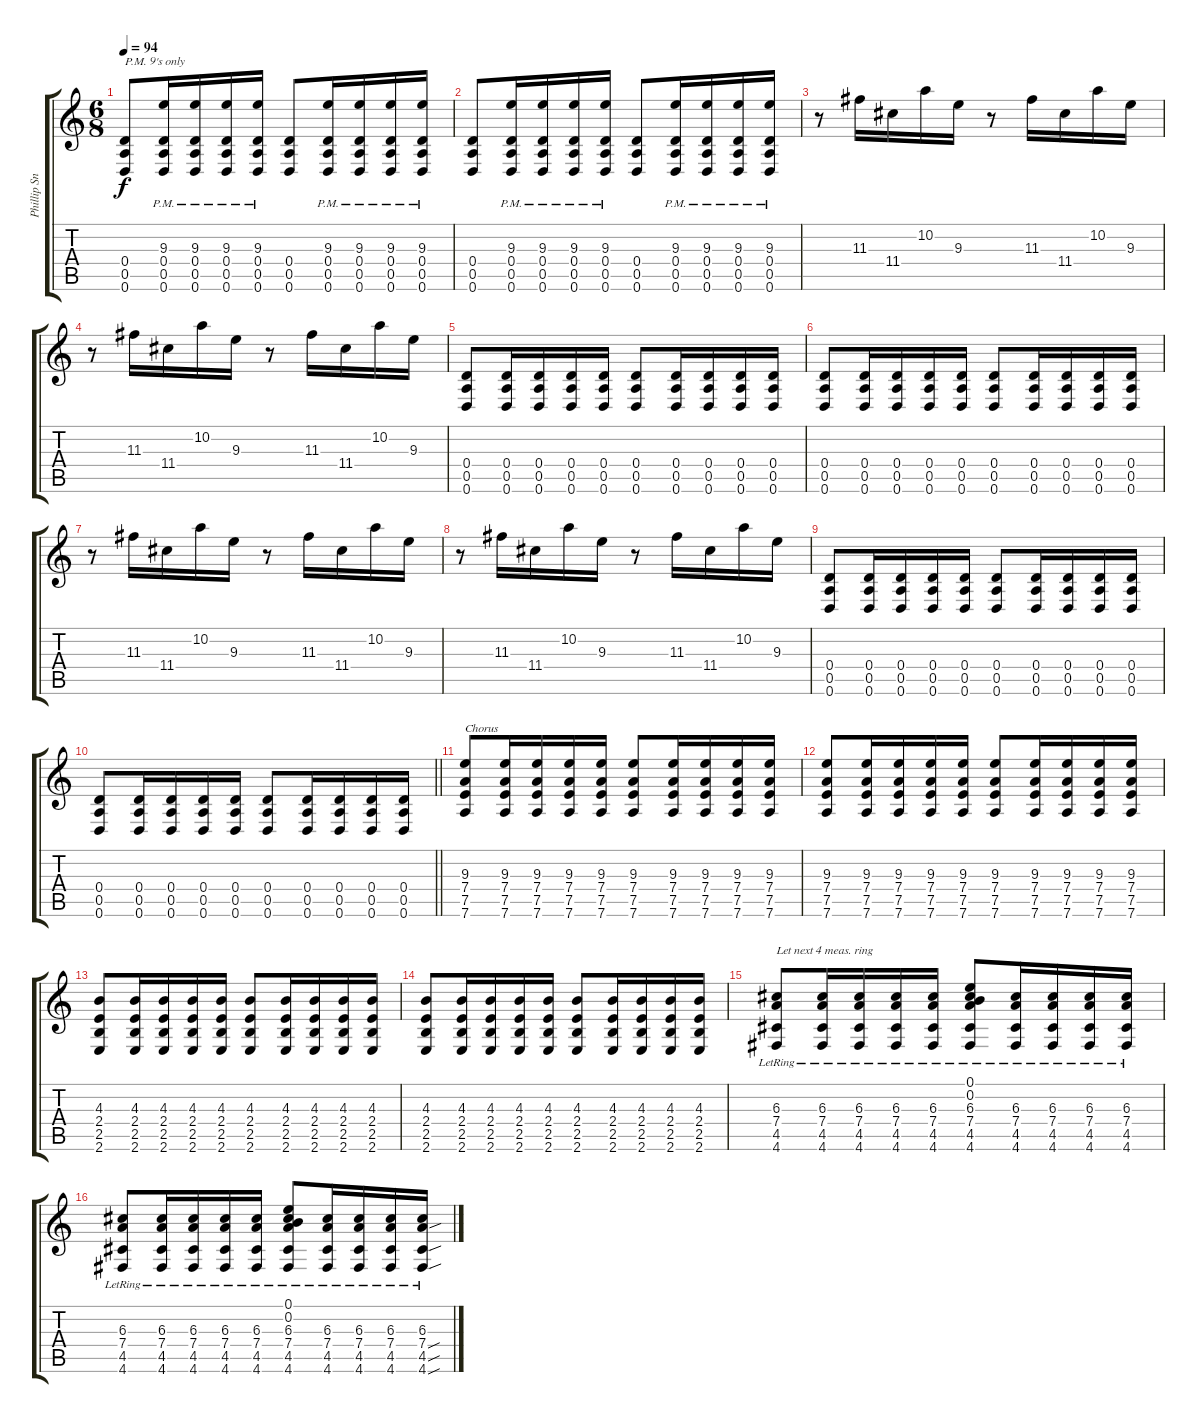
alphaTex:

\track ("Phillip Sneed | Rhythm" "Phillip Sn") {instrument electricguitarclean}
\staff {score tabs}
\tuning (E4 B3 G3 D3 A2 D2) {hide}
\ts (6 8)
\tempo 94
\clef g2
\ks c
(0.4 0.5 0.6).8{txt "P.M. 9's only" dy f instrument overdrivenguitar} (9.3{pm} 0.4 0.5 0.6).16 (9.3{pm} 0.4 0.5 0.6).16 (9.3{pm} 0.4 0.5 0.6).16 (9.3{pm} 0.4 0.5 0.6).16 (0.4 0.5 0.6).8 (9.3{pm} 0.4 0.5 0.6).16 (9.3{pm} 0.4 0.5 0.6).16 (9.3{pm} 0.4 0.5 0.6).16 (9.3{pm} 0.4 0.5 0.6).16 |
(0.4 0.5 0.6).8 (9.3{pm} 0.4 0.5 0.6).16 (9.3{pm} 0.4 0.5 0.6).16 (9.3{pm} 0.4 0.5 0.6).16 (9.3{pm} 0.4 0.5 0.6).16 (0.4 0.5 0.6).8 (9.3{pm} 0.4 0.5 0.6).16 (9.3{pm} 0.4 0.5 0.6).16 (9.3{pm} 0.4 0.5 0.6).16 (9.3{pm} 0.4 0.5 0.6).16 |
r.8 11.3.16{instrument distortionguitar} 11.4.16 10.2.16 9.3.16 r.8 11.3.16 11.4.16 10.2.16 9.3.16 |
r.8 11.3.16 11.4.16 10.2.16 9.3.16 r.8 11.3.16 11.4.16 10.2.16 9.3.16 |
(0.4 0.5 0.6).8{instrument overdrivenguitar} (0.4 0.5 0.6).16 (0.4 0.5 0.6).16 (0.4 0.5 0.6).16 (0.4 0.5 0.6).16 (0.4 0.5 0.6).8 (0.4 0.5 0.6).16 (0.4 0.5 0.6).16 (0.4 0.5 0.6).16 (0.4 0.5 0.6).16 |
(0.4 0.5 0.6).8 (0.4 0.5 0.6).16 (0.4 0.5 0.6).16 (0.4 0.5 0.6).16 (0.4 0.5 0.6).16 (0.4 0.5 0.6).8 (0.4 0.5 0.6).16 (0.4 0.5 0.6).16 (0.4 0.5 0.6).16 (0.4 0.5 0.6).16 |
r.8 11.3.16{instrument distortionguitar} 11.4.16 10.2.16 9.3.16 r.8 11.3.16 11.4.16 10.2.16 9.3.16 |
r.8 11.3.16 11.4.16 10.2.16 9.3.16 r.8 11.3.16 11.4.16 10.2.16 9.3.16 |
(0.4 0.5 0.6).8{instrument overdrivenguitar} (0.4 0.5 0.6).16 (0.4 0.5 0.6).16 (0.4 0.5 0.6).16 (0.4 0.5 0.6).16 (0.4 0.5 0.6).8 (0.4 0.5 0.6).16 (0.4 0.5 0.6).16 (0.4 0.5 0.6).16 (0.4 0.5 0.6).16 |
\barLineRight lightlight
(0.4 0.5 0.6).8 (0.4 0.5 0.6).16 (0.4 0.5 0.6).16 (0.4 0.5 0.6).16 (0.4 0.5 0.6).16 (0.4 0.5 0.6).8 (0.4 0.5 0.6).16 (0.4 0.5 0.6).16 (0.4 0.5 0.6).16 (0.4 0.5 0.6).16 |
(9.3 7.4 7.5 7.6).8{txt "Chorus"} (9.3 7.4 7.5 7.6).16 (9.3 7.4 7.5 7.6).16 (9.3 7.4 7.5 7.6).16 (9.3 7.4 7.5 7.6).16 (9.3 7.4 7.5 7.6).8 (9.3 7.4 7.5 7.6).16 (9.3 7.4 7.5 7.6).16 (9.3 7.4 7.5 7.6).16 (9.3 7.4 7.5 7.6).16 |
(9.3 7.4 7.5 7.6).8 (9.3 7.4 7.5 7.6).16 (9.3 7.4 7.5 7.6).16 (9.3 7.4 7.5 7.6).16 (9.3 7.4 7.5 7.6).16 (9.3 7.4 7.5 7.6).8 (9.3 7.4 7.5 7.6).16 (9.3 7.4 7.5 7.6).16 (9.3 7.4 7.5 7.6).16 (9.3 7.4 7.5 7.6).16 |
(4.3 2.4 2.5 2.6).8 (4.3 2.4 2.5 2.6).16 (4.3 2.4 2.5 2.6).16 (4.3 2.4 2.5 2.6).16 (4.3 2.4 2.5 2.6).16 (4.3 2.4 2.5 2.6).8 (4.3 2.4 2.5 2.6).16 (4.3 2.4 2.5 2.6).16 (4.3 2.4 2.5 2.6).16 (4.3 2.4 2.5 2.6).16 |
(4.3 2.4 2.5 2.6).8 (4.3 2.4 2.5 2.6).16 (4.3 2.4 2.5 2.6).16 (4.3 2.4 2.5 2.6).16 (4.3 2.4 2.5 2.6).16 (4.3 2.4 2.5 2.6).8 (4.3 2.4 2.5 2.6).16 (4.3 2.4 2.5 2.6).16 (4.3 2.4 2.5 2.6).16 (4.3 2.4 2.5 2.6).16 |
(6.3{lr} 7.4{lr} 4.5{lr} 4.6{lr}).8{txt "Let next 4 meas. ring"} (6.3{lr} 7.4{lr} 4.5{lr} 4.6{lr}).16 (6.3{lr} 7.4{lr} 4.5{lr} 4.6{lr}).16 (6.3{lr} 7.4{lr} 4.5{lr} 4.6{lr}).16 (6.3{lr} 7.4{lr} 4.5{lr} 4.6{lr}).16 (0.1{lr} 0.2{lr} 6.3{lr} 7.4{lr} 4.5{lr} 4.6{lr}).8 (6.3{lr} 7.4{lr} 4.5{lr} 4.6{lr}).16 (6.3{lr} 7.4{lr} 4.5{lr} 4.6{lr}).16 (6.3{lr} 7.4{lr} 4.5{lr} 4.6{lr}).16 (6.3{lr} 7.4{lr} 4.5{lr} 4.6{lr}).16 |
(6.3{lr} 7.4{lr} 4.5{lr} 4.6{lr}).8 (6.3{lr} 7.4{lr} 4.5{lr} 4.6{lr}).16 (6.3{lr} 7.4{lr} 4.5{lr} 4.6{lr}).16 (6.3{lr} 7.4{lr} 4.5{lr} 4.6{lr}).16 (6.3{lr} 7.4{lr} 4.5{lr} 4.6{lr}).16 (0.1{lr} 0.2{lr} 6.3{lr} 7.4{lr} 4.5{lr} 4.6{lr}).8 (6.3{lr} 7.4{lr} 4.5{lr} 4.6{lr}).16 (6.3{lr} 7.4{lr} 4.5{lr} 4.6{lr}).16 (6.3{lr} 7.4{lr} 4.5{lr} 4.6{lr}).16 (6.3{lr} 7.4{sou} 4.5{sou} 4.6{sou}).16
